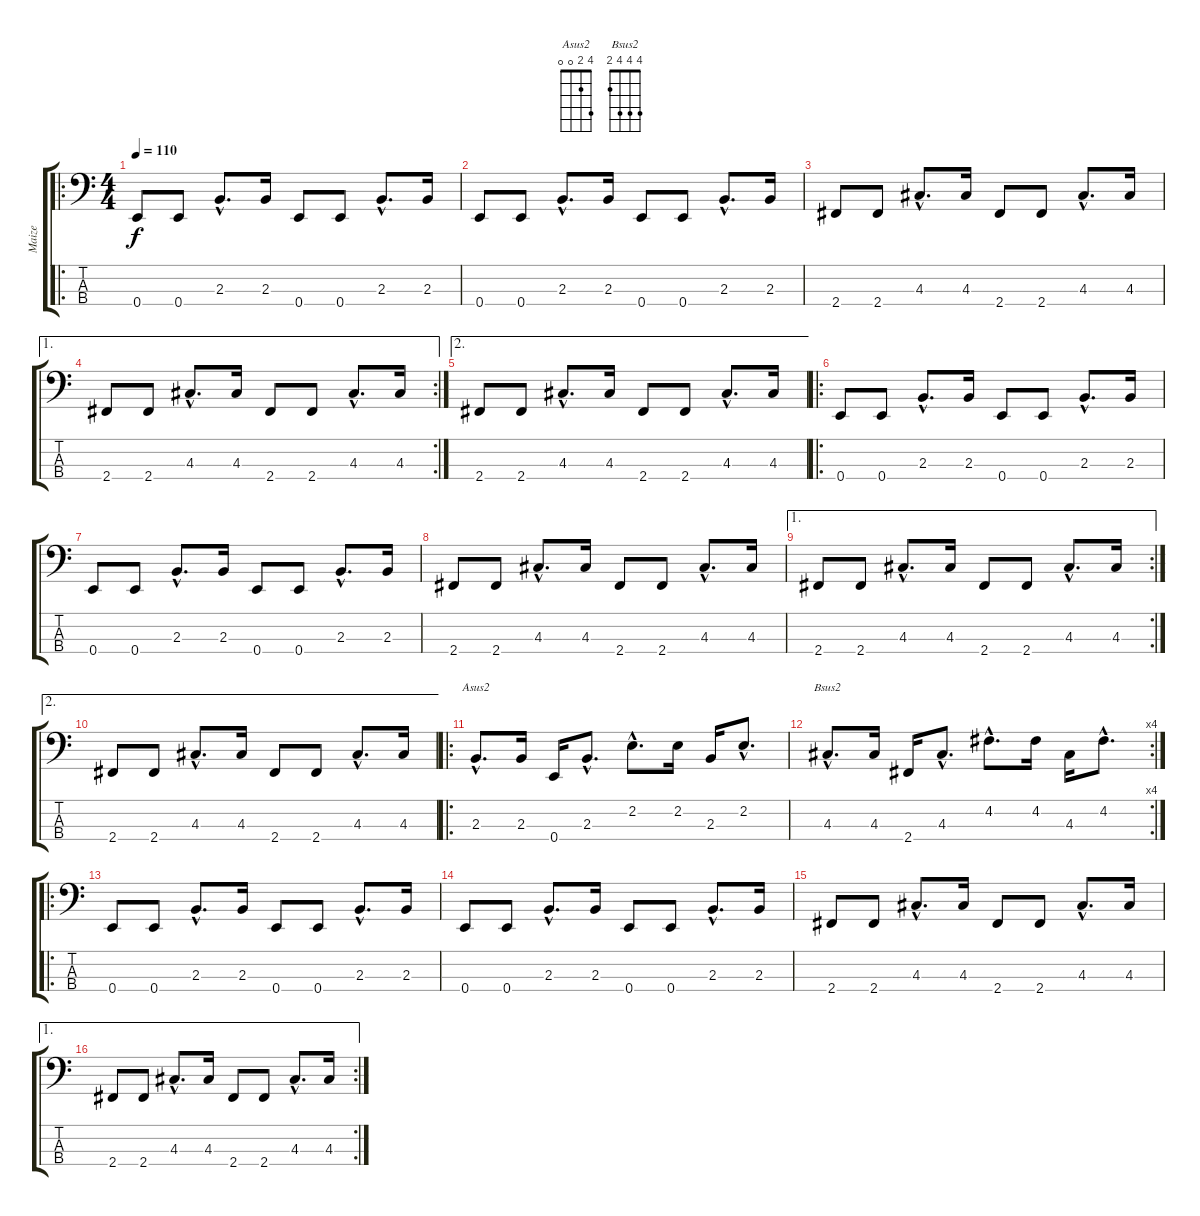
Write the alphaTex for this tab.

\track ("Maize" "Maize") {instrument electricbassfinger}
\staff {score tabs}
\tuning (G2 D2 A1 E1) {hide}
\chord ("Asus2" 4 2 0 0)
\chord ("Bsus2" 4 4 4 2)
\ro
\ts (4 4)
\tempo 110
\clef f4
\ks c
0.4.8{dy f} 0.4.8 2.3{hac}.8{d} 2.3.16 0.4.8 0.4.8 2.3{hac}.8{d} 2.3.16 |
0.4.8 0.4.8 2.3{hac}.8{d} 2.3.16 0.4.8 0.4.8 2.3{hac}.8{d} 2.3.16 |
2.4.8 2.4.8 4.3{hac}.8{d} 4.3.16 2.4.8 2.4.8 4.3{hac}.8{d} 4.3.16 |
\ae 1
\rc 2
2.4.8 2.4.8 4.3{hac}.8{d} 4.3.16 2.4.8 2.4.8 4.3{hac}.8{d} 4.3.16 |
\ae 2
2.4.8 2.4.8 4.3{hac}.8{d} 4.3.16 2.4.8 2.4.8 4.3{hac}.8{d} 4.3.16 |
\ro
0.4.8 0.4.8 2.3{hac}.8{d} 2.3.16 0.4.8 0.4.8 2.3{hac}.8{d} 2.3.16 |
0.4.8 0.4.8 2.3{hac}.8{d} 2.3.16 0.4.8 0.4.8 2.3{hac}.8{d} 2.3.16 |
2.4.8 2.4.8 4.3{hac}.8{d} 4.3.16 2.4.8 2.4.8 4.3{hac}.8{d} 4.3.16 |
\ae 1
\rc 2
2.4.8 2.4.8 4.3{hac}.8{d} 4.3.16 2.4.8 2.4.8 4.3{hac}.8{d} 4.3.16 |
\ae 2
2.4.8 2.4.8 4.3{hac}.8{d} 4.3.16 2.4.8 2.4.8 4.3{hac}.8{d} 4.3.16 |
\ro
2.3{hac}.8{d ch "Asus2"} 2.3.16 0.4.16 2.3{hac}.8{d} 2.2{hac}.8{d} 2.2.16 2.3.16 2.2{hac}.8{d} |
\rc 4
4.3{hac}.8{d ch "Bsus2"} 4.3.16 2.4.16 4.3{hac}.8{d} 4.2{hac}.8{d} 4.2.16 4.3.16 4.2{hac}.8{d} |
\ro
0.4.8 0.4.8 2.3{hac}.8{d} 2.3.16 0.4.8 0.4.8 2.3{hac}.8{d} 2.3.16 |
0.4.8 0.4.8 2.3{hac}.8{d} 2.3.16 0.4.8 0.4.8 2.3{hac}.8{d} 2.3.16 |
2.4.8 2.4.8 4.3{hac}.8{d} 4.3.16 2.4.8 2.4.8 4.3{hac}.8{d} 4.3.16 |
\ae 1
\rc 2
2.4.8 2.4.8 4.3{hac}.8{d} 4.3.16 2.4.8 2.4.8 4.3{hac}.8{d} 4.3.16
